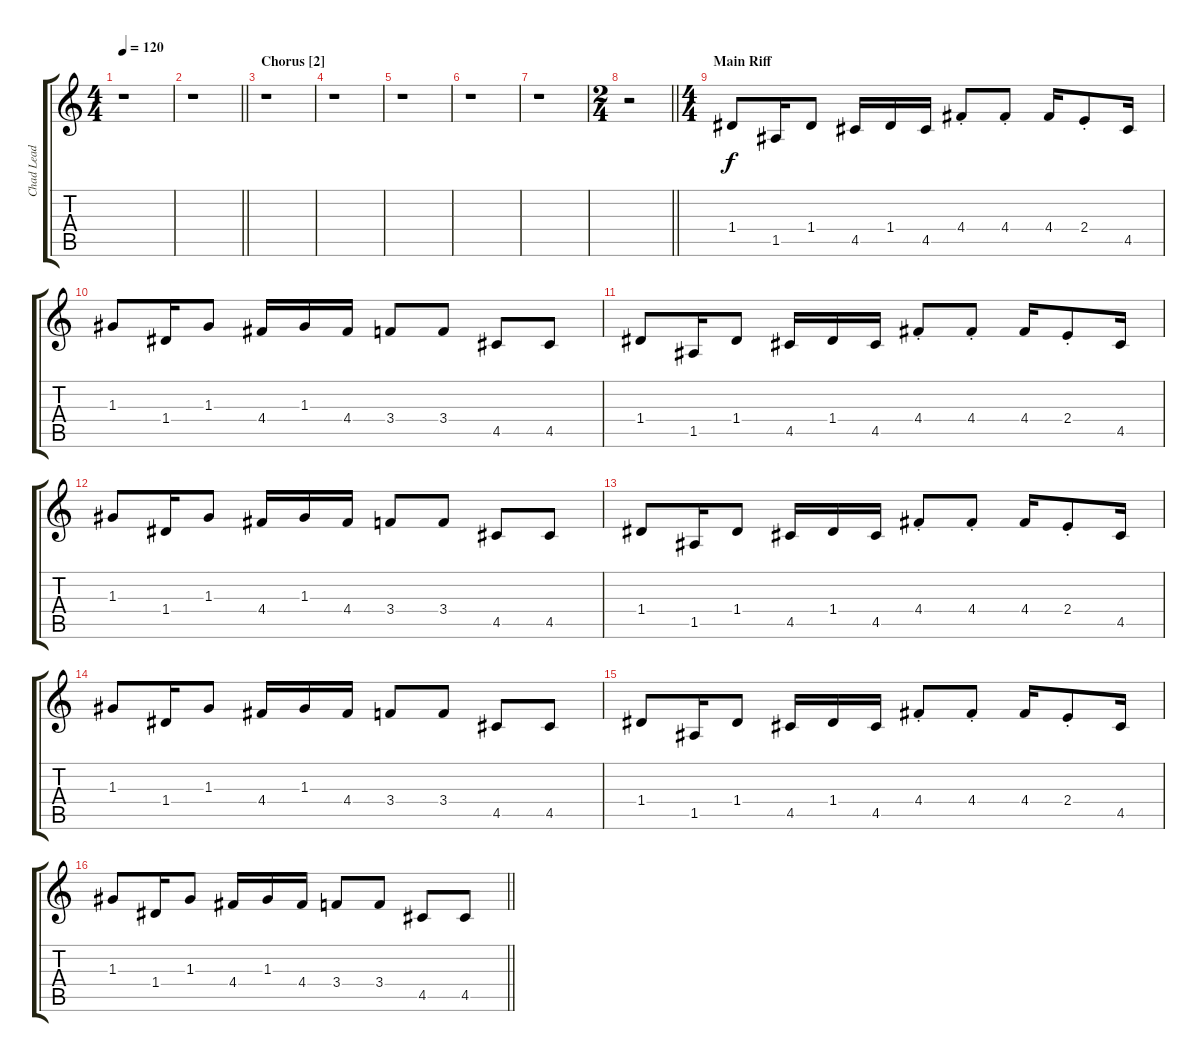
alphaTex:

\track ("Chad Lead" "Chad Lead") {instrument overdrivenguitar}
\staff {score tabs}
\tuning (E4 B3 G3 D3 A2 D2) {hide}
\ts (4 4)
\tempo 120
\clef g2
\ks c
r.1{dy f} |
\barLineRight lightlight
r.1 |
\section ("" "Chorus [2]")
r.1 |
r.1 |
r.1 |
r.1 |
r.1 |
\ts (2 4)
\barLineRight lightlight
r.2 |
\ts (4 4)
\section ("" "Main Riff")
1.4.8 1.5.16 1.4.8 4.5.16 1.4.16 4.5.16 4.4{st}.8 4.4{st}.8 4.4.16 2.4{st}.8 4.5.16 |
1.3.8 1.4.16 1.3.8 4.4.16 1.3.16 4.4.16 3.4.8 3.4.8 4.5.8 4.5.8 |
1.4.8 1.5.16 1.4.8 4.5.16 1.4.16 4.5.16 4.4{st}.8 4.4{st}.8 4.4.16 2.4{st}.8 4.5.16 |
1.3.8 1.4.16 1.3.8 4.4.16 1.3.16 4.4.16 3.4.8 3.4.8 4.5.8 4.5.8 |
1.4.8 1.5.16 1.4.8 4.5.16 1.4.16 4.5.16 4.4{st}.8 4.4{st}.8 4.4.16 2.4{st}.8 4.5.16 |
1.3.8 1.4.16 1.3.8 4.4.16 1.3.16 4.4.16 3.4.8 3.4.8 4.5.8 4.5.8 |
1.4.8 1.5.16 1.4.8 4.5.16 1.4.16 4.5.16 4.4{st}.8 4.4{st}.8 4.4.16 2.4{st}.8 4.5.16 |
\barLineRight lightlight
1.3.8 1.4.16 1.3.8 4.4.16 1.3.16 4.4.16 3.4.8 3.4.8 4.5.8 4.5.8
